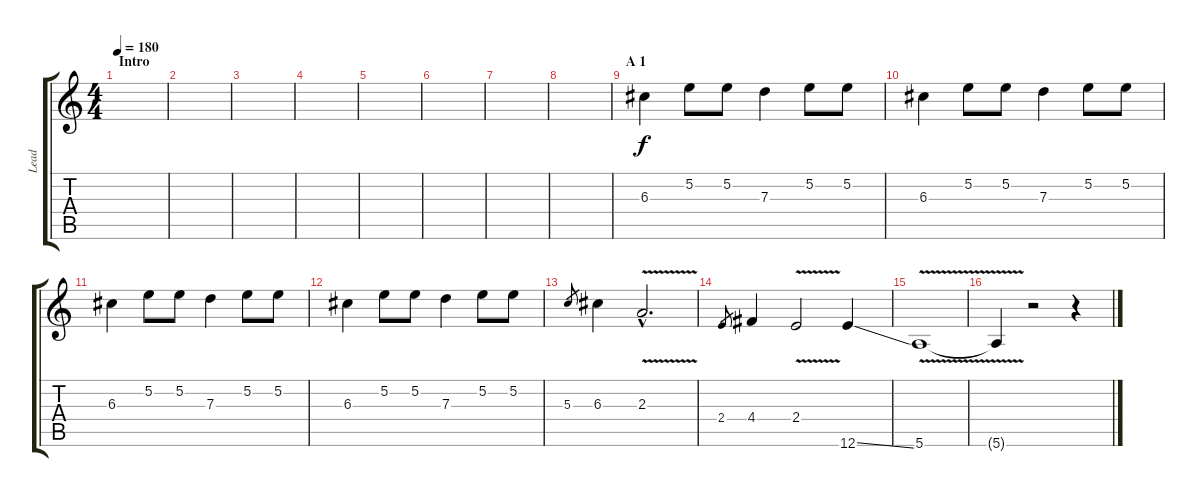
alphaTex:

\track ("Lead" "Lead") {instrument acousticguitarnylon}
\staff {score tabs}
\tuning (E4 B3 G3 D3 A2 E2) {hide}
\ts (4 4)
\section ("" "Intro")
\tempo 180
\clef g2
\ks c
|
|
|
|
|
|
|
|
\section ("" "A 1")
6.3.4 5.2.8 5.2.8 7.3.4 5.2.8 5.2.8 |
6.3.4 5.2.8 5.2.8 7.3.4 5.2.8 5.2.8 |
6.3.4 5.2.8 5.2.8 7.3.4 5.2.8 5.2.8 |
6.3.4 5.2.8 5.2.8 7.3.4 5.2.8 5.2.8 |
5.3.8{gr} 6.3.4 2.3{v hac}.2{d} |
2.4.8{gr} 4.4.4 2.4{v}.2 12.6{ss}.4 |
5.6{v}.1 |
5.6{t}.4 r.2 r.4
